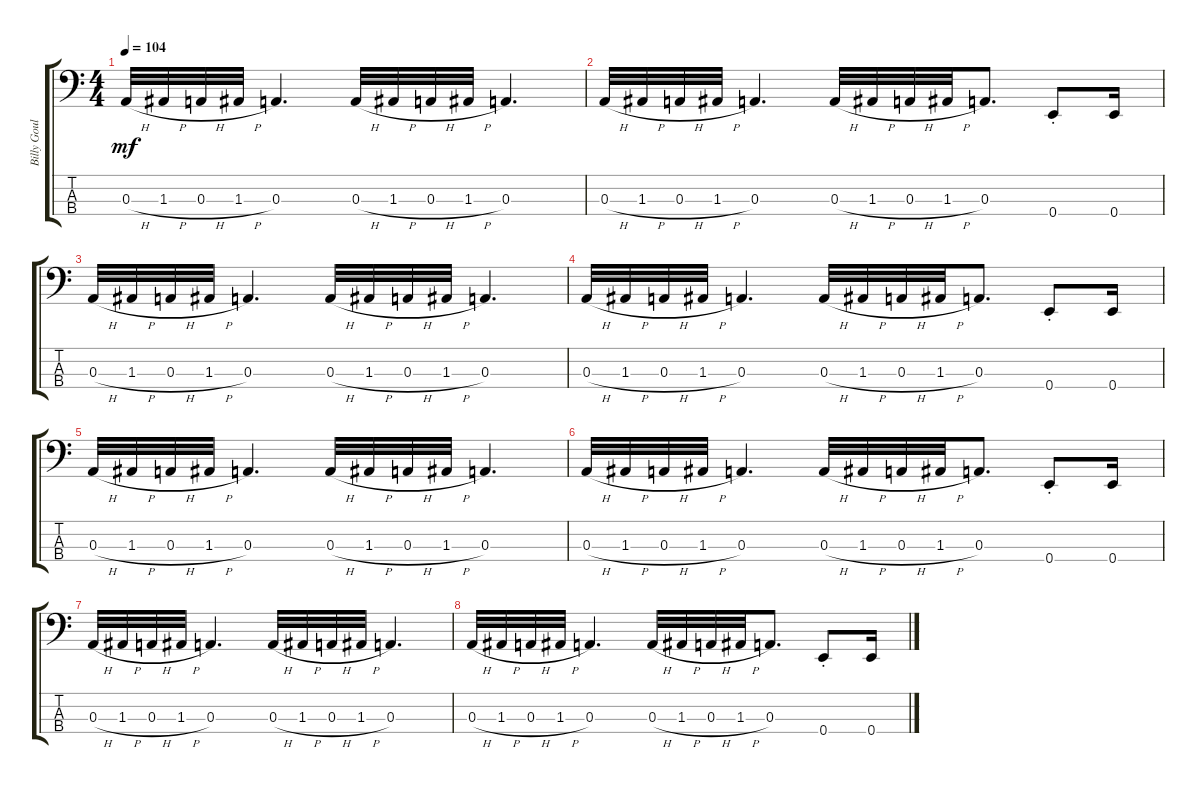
\track ("Billy Gould - Bass" "Billy Goul") {instrument slapbass2}
\staff {score tabs}
\tuning (G2 D2 A1 E1) {hide}
\ts (4 4)
\tempo 104
\clef f4
\ks c
0.3{h}.32{dy mf} 1.3{h}.32 0.3{h}.32 1.3{h}.32 0.3.4{d} 0.3{h}.32 1.3{h}.32 0.3{h}.32 1.3{h}.32 0.3.4{d} |
0.3{h}.32 1.3{h}.32 0.3{h}.32 1.3{h}.32 0.3.4{d} 0.3{h}.32 1.3{h}.32 0.3{h}.32 1.3{h}.32 0.3.8{d} 0.4{st}.8 0.4.16 |
0.3{h}.32{volume 8} 1.3{h}.32 0.3{h}.32 1.3{h}.32 0.3.4{d} 0.3{h}.32 1.3{h}.32 0.3{h}.32 1.3{h}.32 0.3.4{d} |
0.3{h}.32 1.3{h}.32 0.3{h}.32 1.3{h}.32 0.3.4{d} 0.3{h}.32 1.3{h}.32 0.3{h}.32 1.3{h}.32 0.3.8{d} 0.4{st}.8 0.4.16 |
0.3{h}.32{volume 4} 1.3{h}.32 0.3{h}.32 1.3{h}.32 0.3.4{d} 0.3{h}.32 1.3{h}.32 0.3{h}.32 1.3{h}.32 0.3.4{d} |
0.3{h}.32 1.3{h}.32 0.3{h}.32 1.3{h}.32 0.3.4{d} 0.3{h}.32 1.3{h}.32 0.3{h}.32 1.3{h}.32 0.3.8{d} 0.4{st}.8 0.4.16 |
0.3{h}.32{volume 0} 1.3{h}.32 0.3{h}.32 1.3{h}.32 0.3.4{d} 0.3{h}.32 1.3{h}.32 0.3{h}.32 1.3{h}.32 0.3.4{d} |
0.3{h}.32 1.3{h}.32 0.3{h}.32 1.3{h}.32 0.3.4{d} 0.3{h}.32 1.3{h}.32 0.3{h}.32 1.3{h}.32 0.3.8{d} 0.4{st}.8 0.4.16
